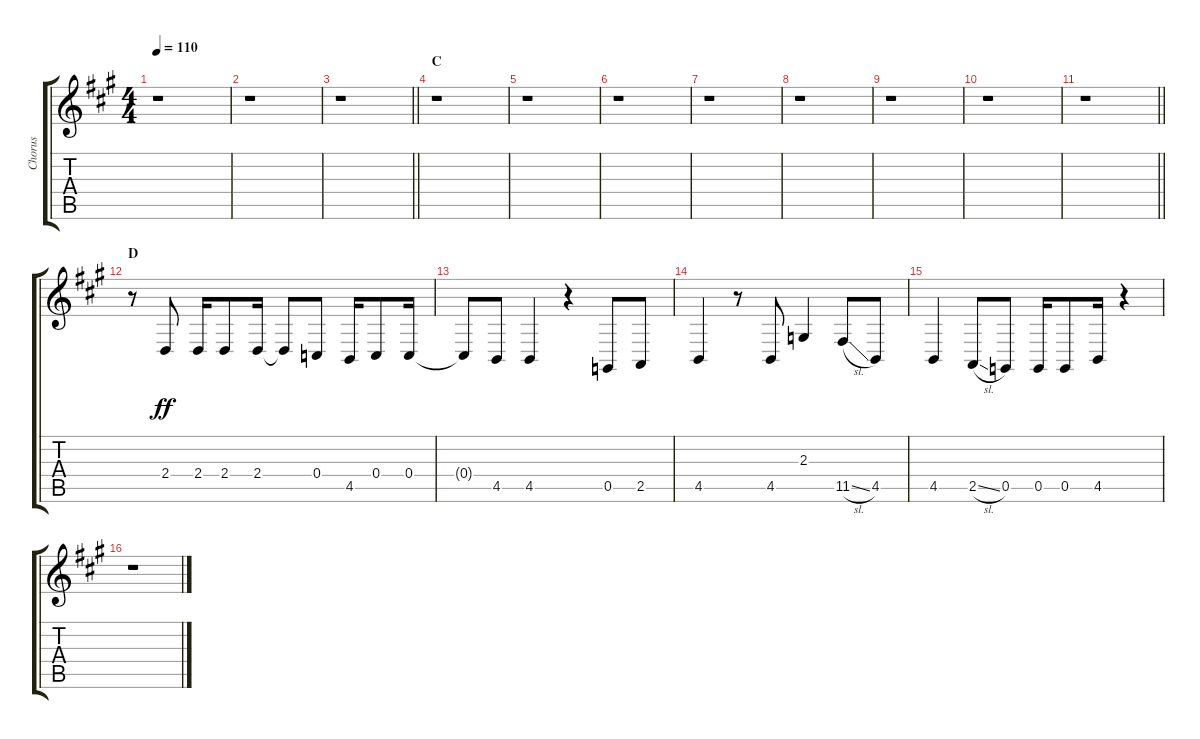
\track ("Chorus" "Chorus") {instrument voiceoohs}
\staff {score tabs}
\tuning (D4 A3 F3 C3 G2 D2) {hide}
\ts (4 4)
\tempo 110
\clef g2
\ks a
r.1{dy ff} |
r.1 |
\barLineRight lightlight
r.1 |
\section ("" "C")
r.1 |
r.1 |
r.1 |
r.1 |
r.1 |
r.1 |
r.1 |
\barLineRight lightlight
r.1 |
\section ("" "D")
r.8 2.4.8 2.4.16 2.4.8 2.4.16 2.4{t}.8 0.4.8 4.5.16 0.4.8 0.4.16 |
0.4{t}.8 4.5.8 4.5.4 r.4 0.5.8 2.5.8 |
4.5.4 r.8 4.5.8 2.3.4 11.5{sl}.8 4.5.8 |
4.5.4 2.5{sl}.8 0.5.8 0.5.16 0.5.8 4.5.16 r.4 |
r.1
